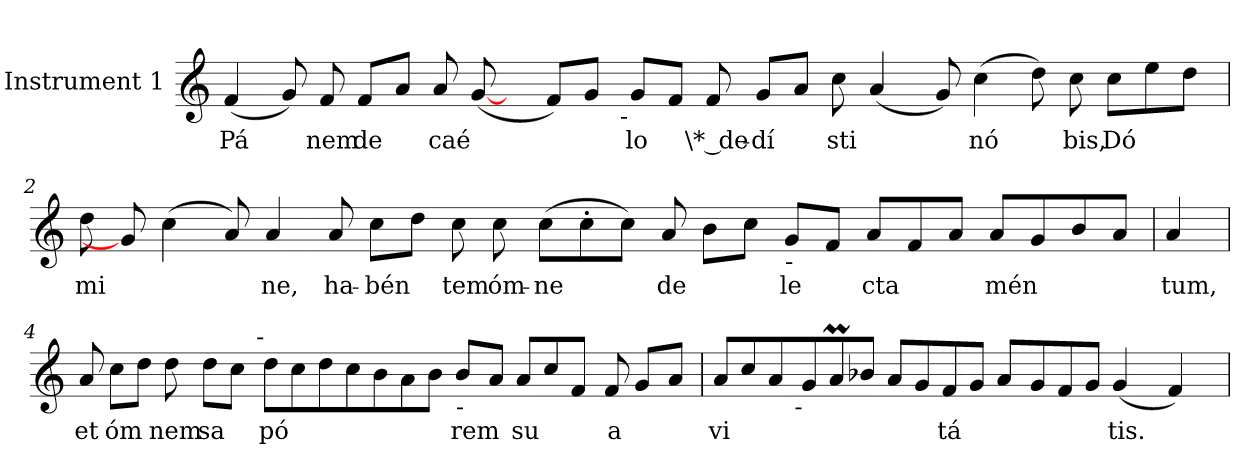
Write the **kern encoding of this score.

**kern	**text
*part1	*part1
*staff1	*staff1
*I"Instrument 1	*
!!LO:PB:g=z
*stria5	*
*clefG2	*
=1	=1
!	!LO:LY:b:cj
*^	*
(<4f/	1ryy	Pá-
!	!	!LO:LY:b:cj
8g/)	.	--
!	!	!LO:LY:b:cj
8f/	.	-nem
!	!	!LO:LY:b:cj
8f/L	.	de
!	!	!LO:LY:b:cj
8a/J	.	.
!	!	!LO:LY:b:cj
8a/	.	caé-
!	!	!LO:LY:b:cj
(<[8g/	.	--
8ryy	4ryy	.
!	!	!LO:LY:b:cj
8f/L)	.	--
!	!	!LO:LY:b:cj
8g/J	16..ryy	--
!	!LO:TX:b:t=-	!
.	1ryy	.
!	!	!LO:LY:b:cj
8g/L	.	-lo
!	!	!LO:LY:b:cj
8f/J	.	.
!	!	!LO:LY:b:cj
8f/	.	\* de-
!	!	!LO:LY:b:cj
8g/L	.	-dí-
!	!	!LO:LY:b:cj
8a/J	.	--
!	!	!LO:LY:b:cj
8cc\	.	-sti
!	!	!LO:LY:b:cj
(<4a/	.	.
.	1ryy	.
!	!	!LO:LY:b:cj
8g/)	.	.
!	!	!LO:LY:b:cj
(>4cc\	.	nó-
!	!	!LO:LY:b:cj
8dd\)	.	--
!	!	!LO:LY:b:cj
8cc\	.	-bis,
!	!	!LO:LY:b:cj
8cc\L	.	Dó-
!	!	!LO:LY:b:cj
8ee\	.	--
!	!	!LO:LY:b:cj
8dd\J	.	--
.	64ryy	.
!!LO:LB:g=z	!!
=2	=2	=2
!	!	!LO:LY:b:cj
*v	*v	*
8dd\	-mi-
8g/]	.
!	!LO:LY:b:cj
(>4cc\	--
!	!LO:LY:b:cj
8a/)	--
!	!LO:LY:b:cj
4a/	-ne,
!	!LO:LY:b:cj
8a/	ha-
!	!LO:LY:b:cj
8cc\L	-bén-
!	!LO:LY:b:cj
8dd\J	--
!	!LO:LY:b:cj
8cc\	-tem
!	!LO:LY:b:cj
8cc\	óm-
!	!LO:LY:b:cj
(>8cc\L	-ne
!	!LO:LY:b:cj
8cc'>\	.
!	!LO:LY:b:cj
8cc\J)	.
!	!LO:LY:b:cj
8a/	de-
!	!LO:LY:b:cj
8b\L	--
!	!LO:LY:b:cj
8cc\J	--
!LO:TX:b:t=-	!
!	!LO:LY:b:cj
8g/L	-le-
!	!LO:LY:b:cj
8f/J	--
!	!LO:LY:b:cj
8a/L	-cta-
!	!LO:LY:b:cj
8f/	--
!	!LO:LY:b:cj
8a/J	--
!	!LO:LY:b:cj
8a/L	-mén-
!	!LO:LY:b:cj
8g/	--
!	!LO:LY:b:cj
8b/	--
!	!LO:LY:b:cj
8a/J	--
!!LO:LB:g=z
=3	=3
!	!LO:LY:b:cj
4a/	-tum,
=4	=4
!	!LO:LY:b:cj
*^	*
8a/	2ryy	et
!	!	!LO:LY:b:cj
8cc\L	.	óm-
!	!	!LO:LY:b:cj
8dd\J	.	--
!	!	!LO:LY:b:cj
8dd\	.	-nem
!	!	!LO:LY:b:cj
8dd\L	8...ryy	sa-
!	!	!LO:LY:b:cj
8cc\J	.	--
!	!LO:TX:a:t=-	!
.	1ryy	.
!	!	!LO:LY:b:cj
8dd\L	.	-pó-
!	!	!LO:LY:b:cj
8cc\	.	--
!	!	!LO:LY:b:cj
8dd\	.	--
!	!	!LO:LY:b:cj
8cc\	.	--
!	!	!LO:LY:b:cj
8b\	.	--
!	!	!LO:LY:b:cj
8a\	.	--
!	!	!LO:LY:b:cj
8b\J	.	--
!LO:TX:b:t=-	!	!
!	!	!LO:LY:b:cj
8b/L	.	-rem
.	2ryy	.
!	!	!LO:LY:b:cj
8a/J	.	.
!	!	!LO:LY:b:cj
8a/L	.	su-
!	!	!LO:LY:b:cj
8cc/	.	--
!	!	!LO:LY:b:cj
8f/J	.	--
.	4ryy	.
!	!	!LO:LY:b:cj
8f/	.	-a-
!	!	!LO:LY:b:cj
8g/L	.	--
.	8ryy	.
!	!	!LO:LY:b:cj
8a/J	.	--
.	64ryy	.
!!LO:LB:g=z	!!
=5	=5	=5
!	!	!LO:LY:b:cj
8a/L	4ryy	-vi-
!	!	!LO:LY:b:cj
8cc/	.	--
!	!	!LO:LY:b:cj
8a/	16..ryy	--
!	!LO:TX:b:t=-	!
.	1ryy	.
!	!	!LO:LY:b:cj
8g/	.	--
!	!	!LO:LY:b:cj
8aM/	.	--
!	!	!LO:LY:b:cj
8b-X/J	.	--
!	!	!LO:LY:b:cj
8a/L	.	--
!	!	!LO:LY:b:cj
8g/	.	--
!	!	!LO:LY:b:cj
8f/	.	-tá-
!	!	!LO:LY:b:cj
8g/J	.	--
!	!	!LO:LY:b:cj
8a/L	.	--
.	2ryy	.
!	!	!LO:LY:b:cj
8g/	.	--
!	!	!LO:LY:b:cj
8f/	.	--
!	!	!LO:LY:b:cj
8g/J	.	--
!	!	!LO:LY:b:cj
(<4g/	.	-tis.
.	4ryy	.
!	!	!LO:LY:b:cj
4f/)	.	.
.	8ryy	.
.	64ryy	.
*v	*v	*
=	=
*-	*-
